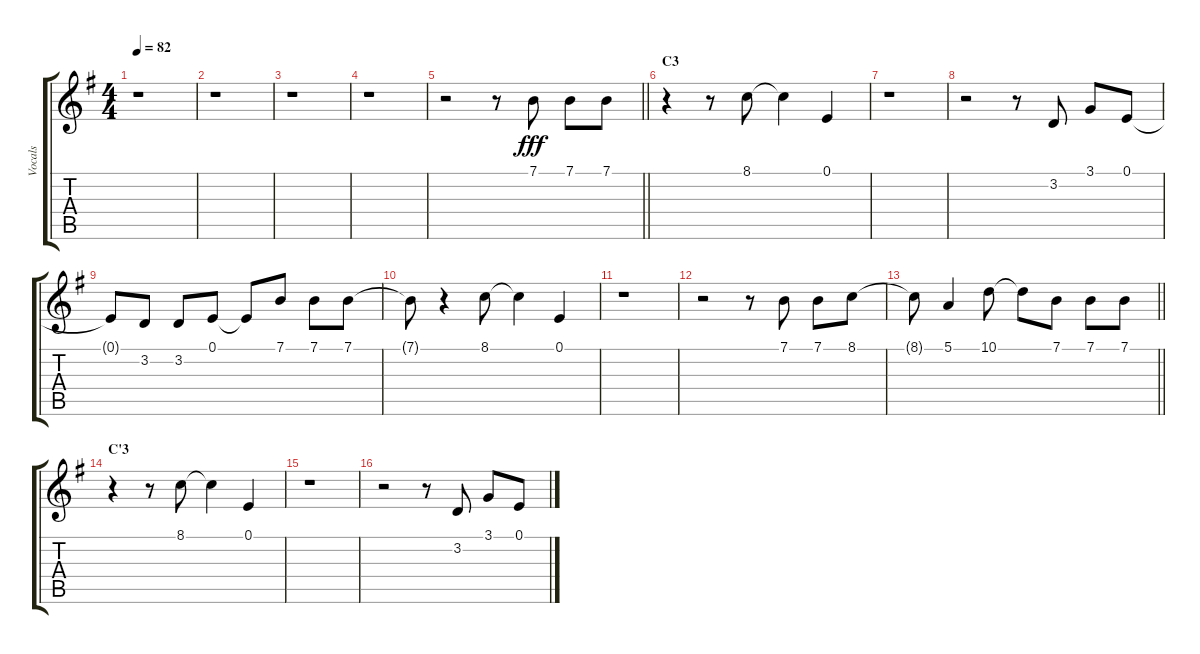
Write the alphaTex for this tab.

\track ("Vocals" "Vocals") {instrument voiceoohs}
\staff {score tabs}
\tuning (E4 B3 G3 D3 A2 E2) {hide}
\ts (4 4)
\tempo 82
\clef g2
\ks g
r.1{dy fff} |
r.1 |
r.1 |
r.1 |
\barLineRight lightlight
r.2 r.8 7.1.8 7.1.8 7.1.8 |
\section ("" "C3")
r.4 r.8 8.1.8 8.1{t}.4 0.1.4 |
r.1 |
r.2 r.8 3.2.8 3.1.8 0.1.8 |
0.1{t}.8 3.2.8 3.2.8 0.1.8 0.1{t}.8 7.1.8 7.1.8 7.1.8 |
7.1{t}.8 r.4 8.1.8 8.1{t}.4 0.1.4 |
r.1 |
r.2 r.8 7.1.8 7.1.8 8.1.8 |
\barLineRight lightlight
8.1{t}.8 5.1.4 10.1.8 10.1{t}.8 7.1.8 7.1.8 7.1.8 |
\section ("" "C'3")
r.4 r.8 8.1.8 8.1{t}.4 0.1.4 |
r.1 |
r.2 r.8 3.2.8 3.1.8 0.1.8
